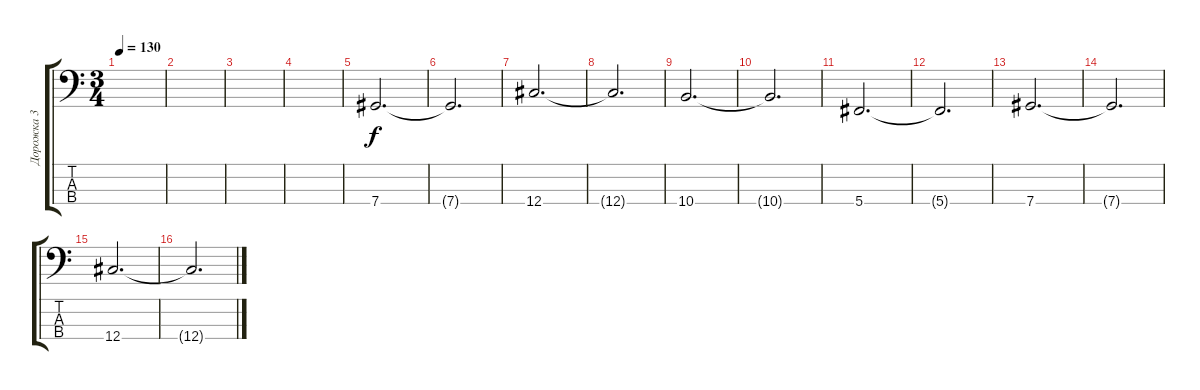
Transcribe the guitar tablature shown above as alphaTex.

\track ("Дорожка 3" "Дорожка 3") {instrument slapbass1}
\staff {score tabs}
\tuning (Gb2 Db2 Ab1 Db1) {hide}
\ts (3 4)
\tempo 130
\clef f4
\ks c
|
|
|
|
7.4.2{d volume 16 instrument electricbassfinger} |
7.4{t}.2{d} |
12.4.2{d} |
12.4{t}.2{d} |
10.4.2{d} |
10.4{t}.2{d} |
5.4.2{d} |
5.4{t}.2{d} |
7.4.2{d} |
7.4{t}.2{d} |
12.4.2{d} |
12.4{t}.2{d}
